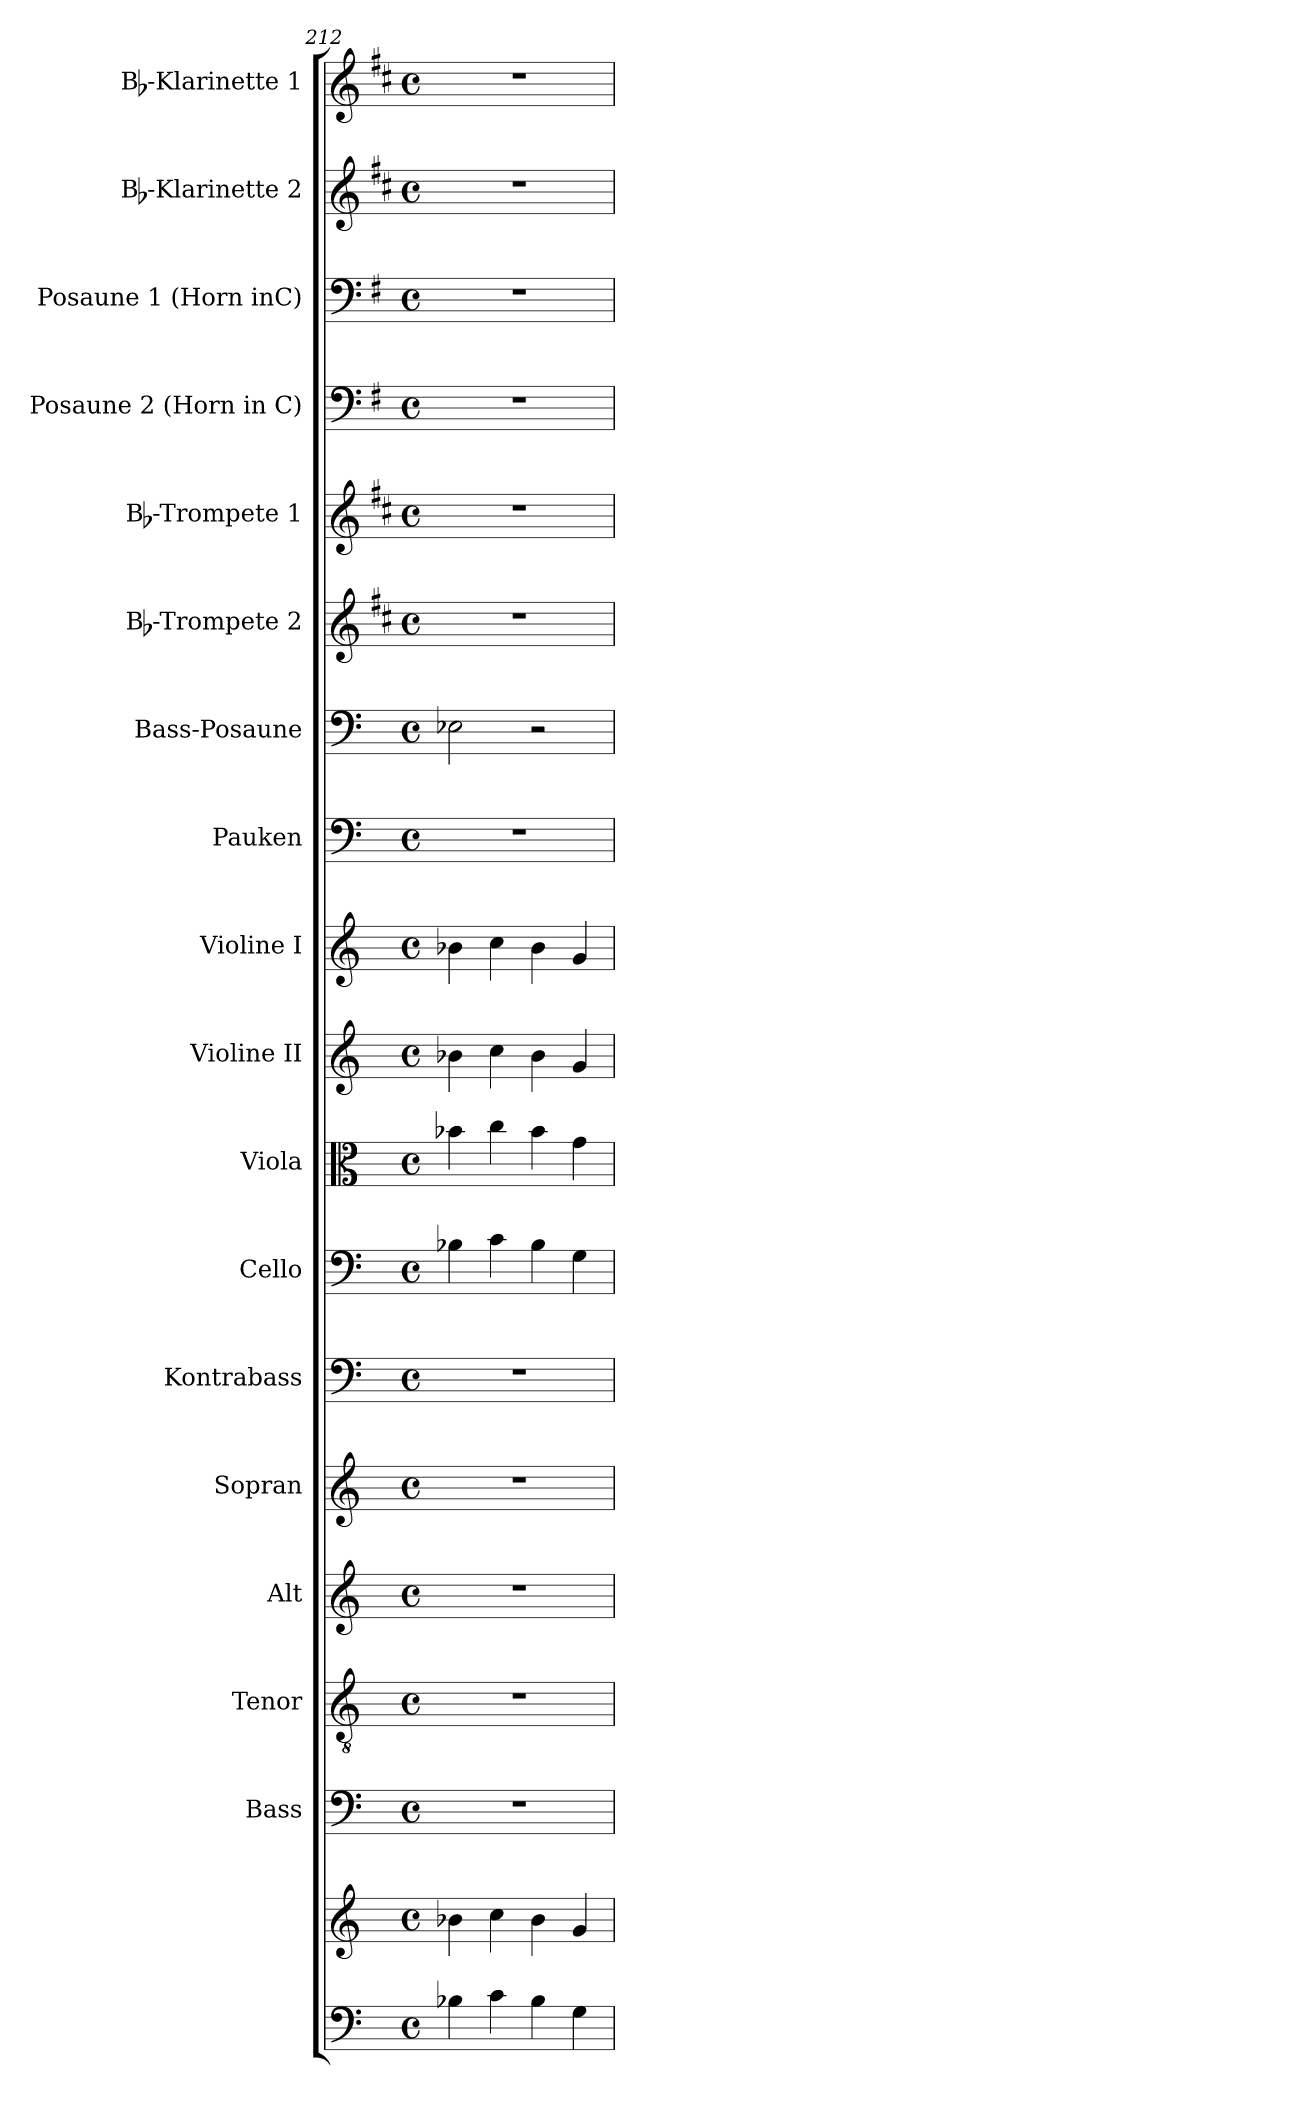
**kern	**kern	**kern	**kern	**kern	**kern	**kern	**kern	**kern	**kern	**kern	**kern	**kern	**kern	**kern	**kern	**kern	**kern	**kern
*part18	*part18	*part17	*part16	*part15	*part14	*part13	*part12	*part11	*part10	*part9	*part8	*part7	*part6	*part5	*part4	*part3	*part2	*part1
*staff19	*staff18	*staff17	*staff16	*staff15	*staff14	*staff13	*staff12	*staff11	*staff10	*staff9	*staff8	*staff7	*staff6	*staff5	*staff4	*staff3	*staff2	*staff1
*	*	*I"Bass	*I"Tenor	*I"Alt	*I"Sopran	*I"Kontrabass	*I"Cello	*I"Viola	*I"Violine II	*I"Violine I	*I"Pauken	*I"Bass-Posaune	*I"Bb-Trompete 2	*I"Bb-Trompete 1	*I"Posaune 2 (Horn in C)	*I"Posaune 1 (Horn inC)	*I"Bb-Klarinette 2	*I"Bb-Klarinette 1
*	*	*I'B.	*I'T.	*I'A.	*I'S.	*I'Kb.	*	*I'Vla.	*I'Vl. II	*I'Vl. I	*I'Pk.	*I'B-Pos.	*I'Bb Trp. 2	*I'Bb Trp. 1	*I'Pos. 2	*I'Pos. 1	*I'Bb Kl. 2	*I'Bb Kl. 1
*clefF4	*clefG2	*clefF4	*clefGv2	*clefG2	*clefG2	*clefF4	*clefF4	*clefC3	*clefG2	*clefG2	*clefF4	*clefF4	*clefG2	*clefG2	*clefF4	*clefF4	*clefG2	*clefG2
*	*	*	*	*	*	*ITrd7c12	*	*	*	*	*	*	*ITrd1c2	*ITrd1c2	*ITrd4c7	*ITrd4c7	*ITrd1c2	*ITrd1c2
*k[]	*k[]	*k[]	*k[]	*k[]	*k[]	*k[]	*k[]	*k[]	*k[]	*k[]	*k[]	*k[]	*k[]	*k[]	*k[]	*k[]	*k[]	*k[]
*C:	*C:	*C:	*C:	*C:	*C:	*C:	*C:	*C:	*C:	*C:	*C:	*C:	*C:	*C:	*C:	*C:	*C:	*C:
*M4/4	*M4/4	*M4/4	*M4/4	*M4/4	*M4/4	*M4/4	*M4/4	*M4/4	*M4/4	*M4/4	*M4/4	*M4/4	*M4/4	*M4/4	*M4/4	*M4/4	*M4/4	*M4/4
*met(c)	*met(c)	*met(c)	*met(c)	*met(c)	*met(c)	*met(c)	*met(c)	*met(c)	*met(c)	*met(c)	*met(c)	*met(c)	*met(c)	*met(c)	*met(c)	*met(c)	*met(c)	*met(c)
=212	=212	=212	=212	=212	=212	=212	=212	=212	=212	=212	=212	=212	=212	=212	=212	=212	=212	=212
4B-X\	4b-X\	1r	1r	1r	1r	1r	4B-X\	4b-X\	4b-X\	4b-X\	1r	2E-X\	1r	1r	1r	1r	1r	1r
4c\	4cc\	.	.	.	.	.	4c\	4cc\	4cc\	4cc\	.	.	.	.	.	.	.	.
4B-\	4b-\	.	.	.	.	.	4B-\	4b-\	4b-\	4b-\	.	2r	.	.	.	.	.	.
4G\	4g/	.	.	.	.	.	4G\	4g\	4g/	4g/	.	.	.	.	.	.	.	.
=	=	=	=	=	=	=	=	=	=	=	=	=	=	=	=	=	=	=
*-	*-	*-	*-	*-	*-	*-	*-	*-	*-	*-	*-	*-	*-	*-	*-	*-	*-	*-
